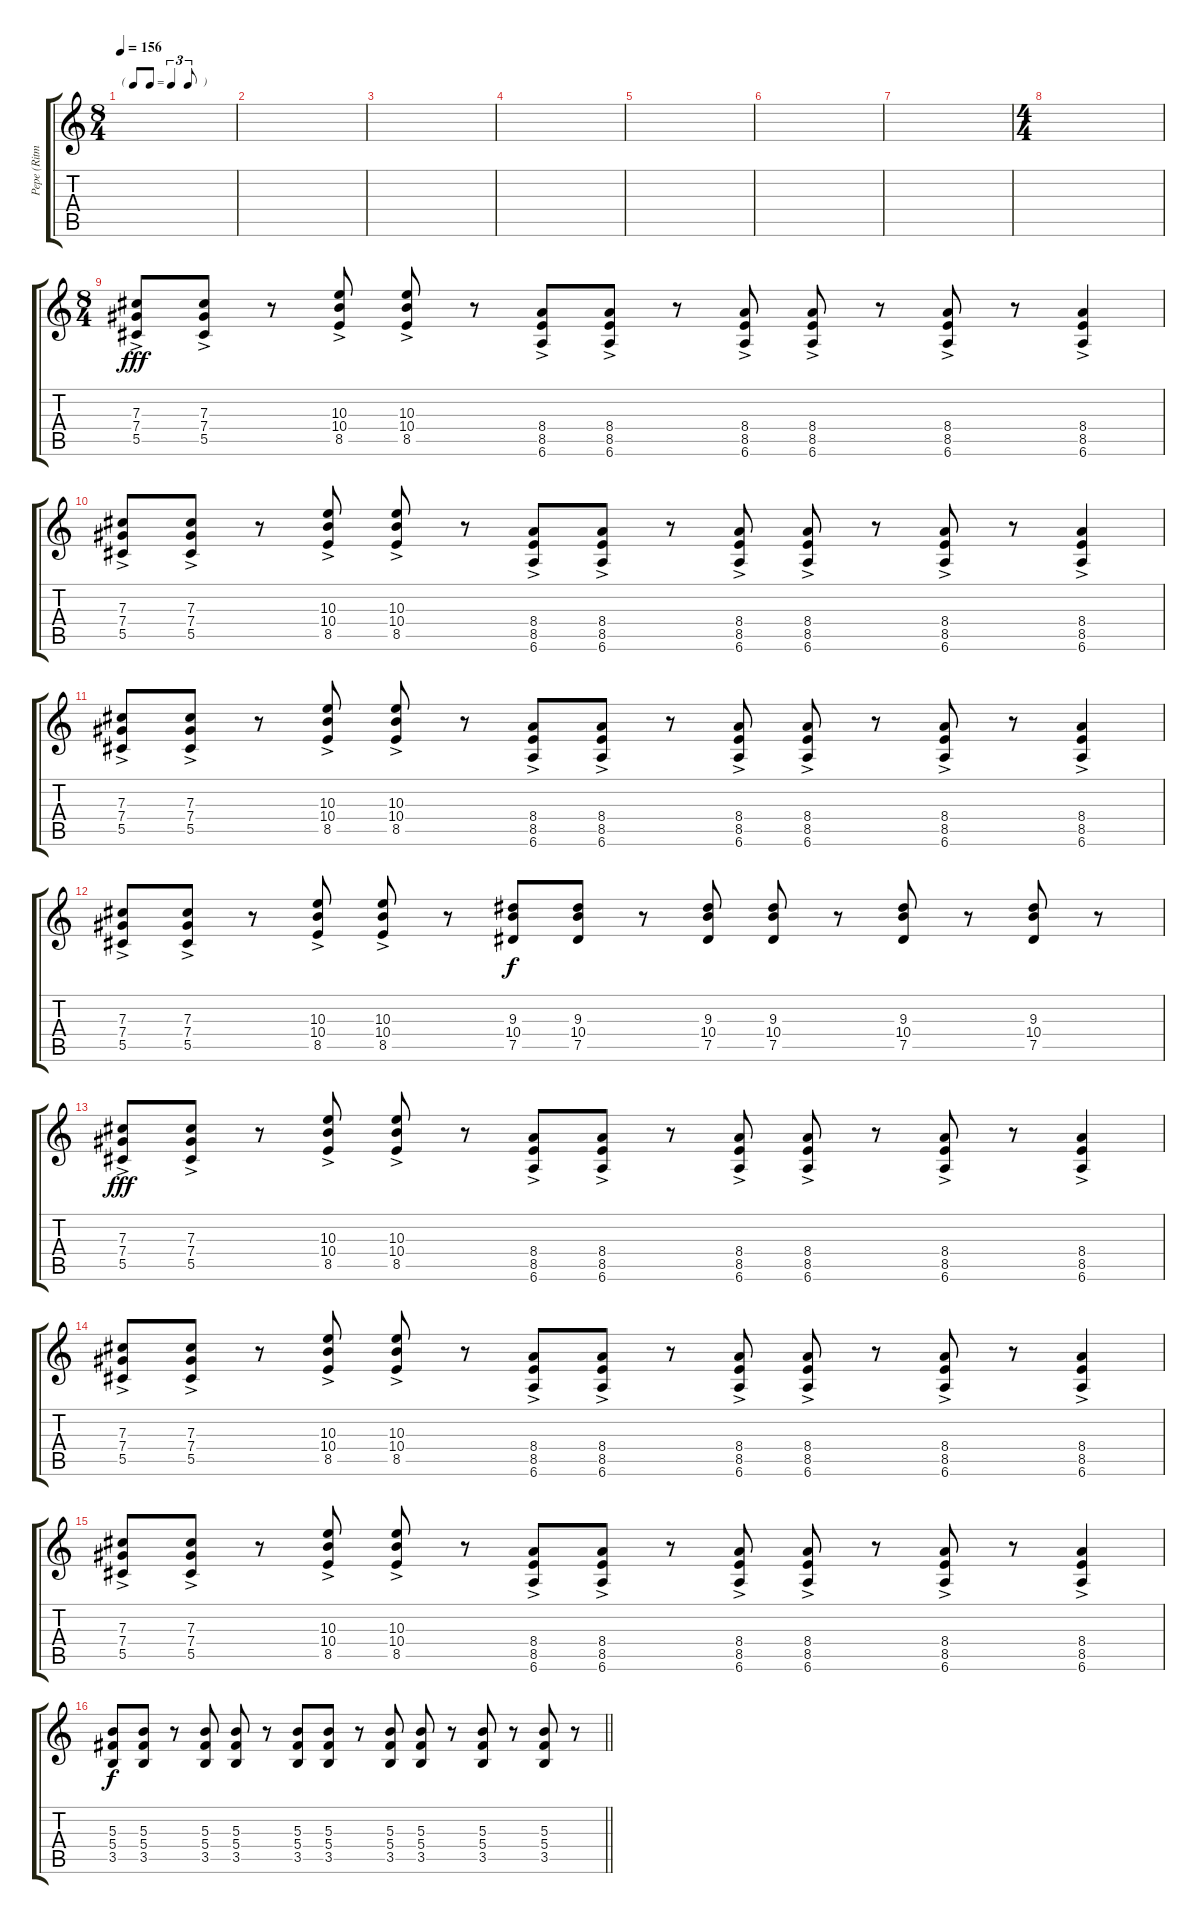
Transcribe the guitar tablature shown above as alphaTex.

\track ("Pepe (Ritmica)" "Pepe (Ritm") {instrument distortionguitar}
\staff {score tabs}
\tuning (Eb4 Bb3 Gb3 Db3 Ab2 Eb2) {hide}
\ts (8 4)
\tf triplet8th
\tempo 156
\clef g2
\ks c
|
|
|
|
|
|
|
\ts (4 4)
|
\ts (8 4)
(7.3{ac} 7.4{ac} 5.5{ac}).8{dy fff} (7.3{ac} 7.4{ac} 5.5{ac}).8 r.8 (10.3{ac} 10.4{ac} 8.5{ac}).8 (10.3{ac} 10.4{ac} 8.5{ac}).8 r.8 (8.4{ac} 8.5{ac} 6.6{ac}).8 (8.4{ac} 8.5{ac} 6.6{ac}).8 r.8 (8.4{ac} 8.5{ac} 6.6{ac}).8 (8.4{ac} 8.5{ac} 6.6{ac}).8 r.8 (8.4{ac} 8.5{ac} 6.6{ac}).8 r.8 (8.4{ac} 8.5{ac} 6.6{ac}).4 |
(7.3{ac} 7.4{ac} 5.5{ac}).8 (7.3{ac} 7.4{ac} 5.5{ac}).8 r.8 (10.3{ac} 10.4{ac} 8.5{ac}).8 (10.3{ac} 10.4{ac} 8.5{ac}).8 r.8 (8.4{ac} 8.5{ac} 6.6{ac}).8 (8.4{ac} 8.5{ac} 6.6{ac}).8 r.8 (8.4{ac} 8.5{ac} 6.6{ac}).8 (8.4{ac} 8.5{ac} 6.6{ac}).8 r.8 (8.4{ac} 8.5{ac} 6.6{ac}).8 r.8 (8.4{ac} 8.5{ac} 6.6{ac}).4 |
(7.3{ac} 7.4{ac} 5.5{ac}).8 (7.3{ac} 7.4{ac} 5.5{ac}).8 r.8 (10.3{ac} 10.4{ac} 8.5{ac}).8 (10.3{ac} 10.4{ac} 8.5{ac}).8 r.8 (8.4{ac} 8.5{ac} 6.6{ac}).8 (8.4{ac} 8.5{ac} 6.6{ac}).8 r.8 (8.4{ac} 8.5{ac} 6.6{ac}).8 (8.4{ac} 8.5{ac} 6.6{ac}).8 r.8 (8.4{ac} 8.5{ac} 6.6{ac}).8 r.8 (8.4{ac} 8.5{ac} 6.6{ac}).4 |
(7.3{ac} 7.4{ac} 5.5{ac}).8 (7.3{ac} 7.4{ac} 5.5{ac}).8 r.8 (10.3{ac} 10.4{ac} 8.5{ac}).8 (10.3{ac} 10.4{ac} 8.5{ac}).8 r.8 (9.3 10.4 7.5).8{dy f} (9.3 10.4 7.5).8 r.8 (9.3 10.4 7.5).8 (9.3 10.4 7.5).8 r.8 (9.3 10.4 7.5).8 r.8 (9.3 10.4 7.5).8 r.8 |
(7.3{ac} 7.4{ac} 5.5{ac}).8{dy fff} (7.3{ac} 7.4{ac} 5.5{ac}).8 r.8 (10.3{ac} 10.4{ac} 8.5{ac}).8 (10.3{ac} 10.4{ac} 8.5{ac}).8 r.8 (8.4{ac} 8.5{ac} 6.6{ac}).8 (8.4{ac} 8.5{ac} 6.6{ac}).8 r.8 (8.4{ac} 8.5{ac} 6.6{ac}).8 (8.4{ac} 8.5{ac} 6.6{ac}).8 r.8 (8.4{ac} 8.5{ac} 6.6{ac}).8 r.8 (8.4{ac} 8.5{ac} 6.6{ac}).4 |
(7.3{ac} 7.4{ac} 5.5{ac}).8 (7.3{ac} 7.4{ac} 5.5{ac}).8 r.8 (10.3{ac} 10.4{ac} 8.5{ac}).8 (10.3{ac} 10.4{ac} 8.5{ac}).8 r.8 (8.4{ac} 8.5{ac} 6.6{ac}).8 (8.4{ac} 8.5{ac} 6.6{ac}).8 r.8 (8.4{ac} 8.5{ac} 6.6{ac}).8 (8.4{ac} 8.5{ac} 6.6{ac}).8 r.8 (8.4{ac} 8.5{ac} 6.6{ac}).8 r.8 (8.4{ac} 8.5{ac} 6.6{ac}).4 |
(7.3{ac} 7.4{ac} 5.5{ac}).8 (7.3{ac} 7.4{ac} 5.5{ac}).8 r.8 (10.3{ac} 10.4{ac} 8.5{ac}).8 (10.3{ac} 10.4{ac} 8.5{ac}).8 r.8 (8.4{ac} 8.5{ac} 6.6{ac}).8 (8.4{ac} 8.5{ac} 6.6{ac}).8 r.8 (8.4{ac} 8.5{ac} 6.6{ac}).8 (8.4{ac} 8.5{ac} 6.6{ac}).8 r.8 (8.4{ac} 8.5{ac} 6.6{ac}).8 r.8 (8.4{ac} 8.5{ac} 6.6{ac}).4 |
\barLineRight lightlight
(5.3 5.4 3.5).8{dy f} (5.3 5.4 3.5).8 r.8 (5.3 5.4 3.5).8 (5.3 5.4 3.5).8 r.8 (5.3 5.4 3.5).8 (5.3 5.4 3.5).8 r.8 (5.3 5.4 3.5).8 (5.3 5.4 3.5).8 r.8 (5.3 5.4 3.5).8 r.8 (5.3 5.4 3.5).8 r.8
